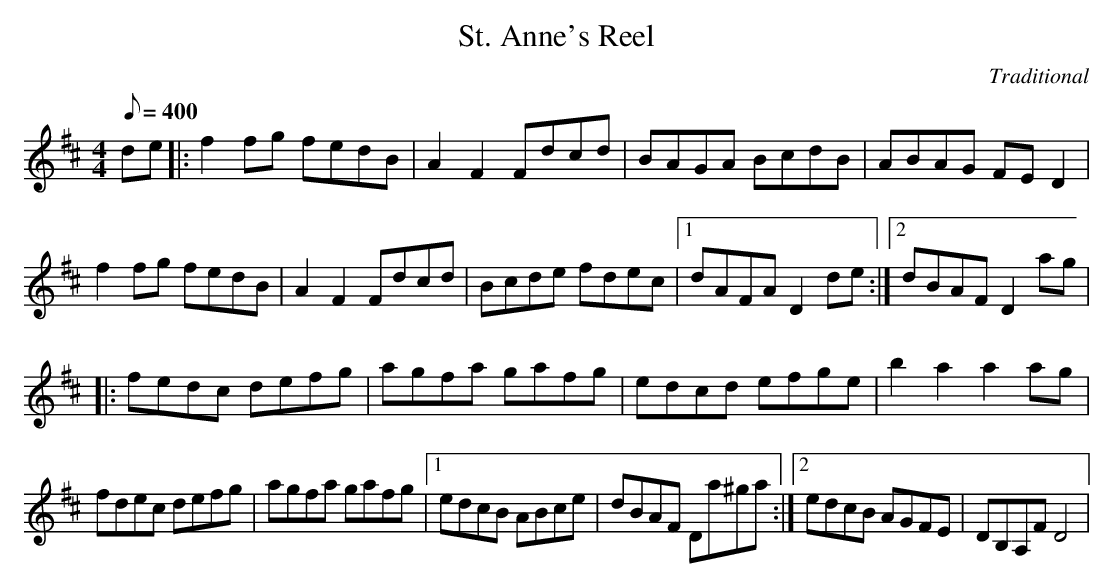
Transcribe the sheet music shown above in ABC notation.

X:1
T:St. Anne's Reel
C:Traditional
M:4/4
L:1/8
Q:1/8=400
K:D
de|:f2fg fedB|A2F2 Fdcd|BAGA BcdB|ABAG FED2|
f2fg fedB|A2F2 Fdcd|Bcde fdec|1 dAFA D2de:|2 dBAF D2ag|
|:fedc defg|agfa gafg|edcd efge|b2a2 a2ag|
fdec defg|agfa gafg|1 edcB ABce|dBAF Da^ga:|2 edcB AGFE|DB,A,F D4|
